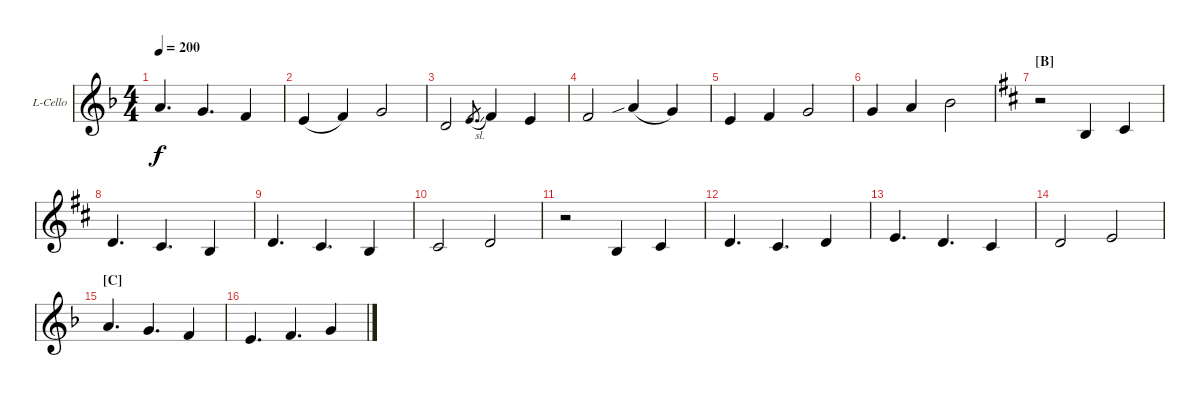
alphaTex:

\bracketExtendMode groupsimilarinstruments
\firstSystemTrackNameOrientation horizontal
\otherSystemsTrackNameOrientation horizontal
\track ("Lead Cello" "L-Cello") {instrument cello}
\staff {score}
\tuning (A3 D3 G2 C2)
\ts (4 4)
\tempo 200
\clef g2
\scale
0.333333
\ks dminor
12.1.4{d dy f} 10.1.4{d} 8.1.4 |
\scale
0.333333 7.1.4{legatoorigin} 8.1.4 10.1.2 |
\scale
0.333333 12.2.2 14.2{sl}.8{d gr} 15.2.4 14.2.4 |
\scale
0.333333 15.2.2 12.1{sib}.4{legatoorigin} 10.1.4 |
\scale
0.333333 7.1.4 8.1.4 10.1.2 |
\scale
0.333333 10.1.4 12.1.4 13.1.2 |
\section ("B" "")
\scale
0.333333
\ks bminor
r.2 2.1.4 4.1.4 |
\scale
0.333333 5.1.4{d} 4.1.4{d} 2.1.4 |
\scale
0.333333 5.1.4{d} 4.1.4{d} 2.1.4 |
\scale
0.333333 4.1.2 5.1.2 |
\scale
0.333333 r.2 2.1.4 4.1.4 |
\scale
0.333333 5.1.4{d} 4.1.4{d} 5.1.4 |
\scale
0.333333 7.1.4{d} 5.1.4{d} 4.1.4 |
\scale
0.333333 5.1.2 7.1.2 |
\section ("C" "")
\scale
0.333333
\ks dminor
12.1.4{d} 10.1.4{d} 8.1.4 |
\scale
0.333333 7.1.4{d} 8.1.4{d} 10.1.4
